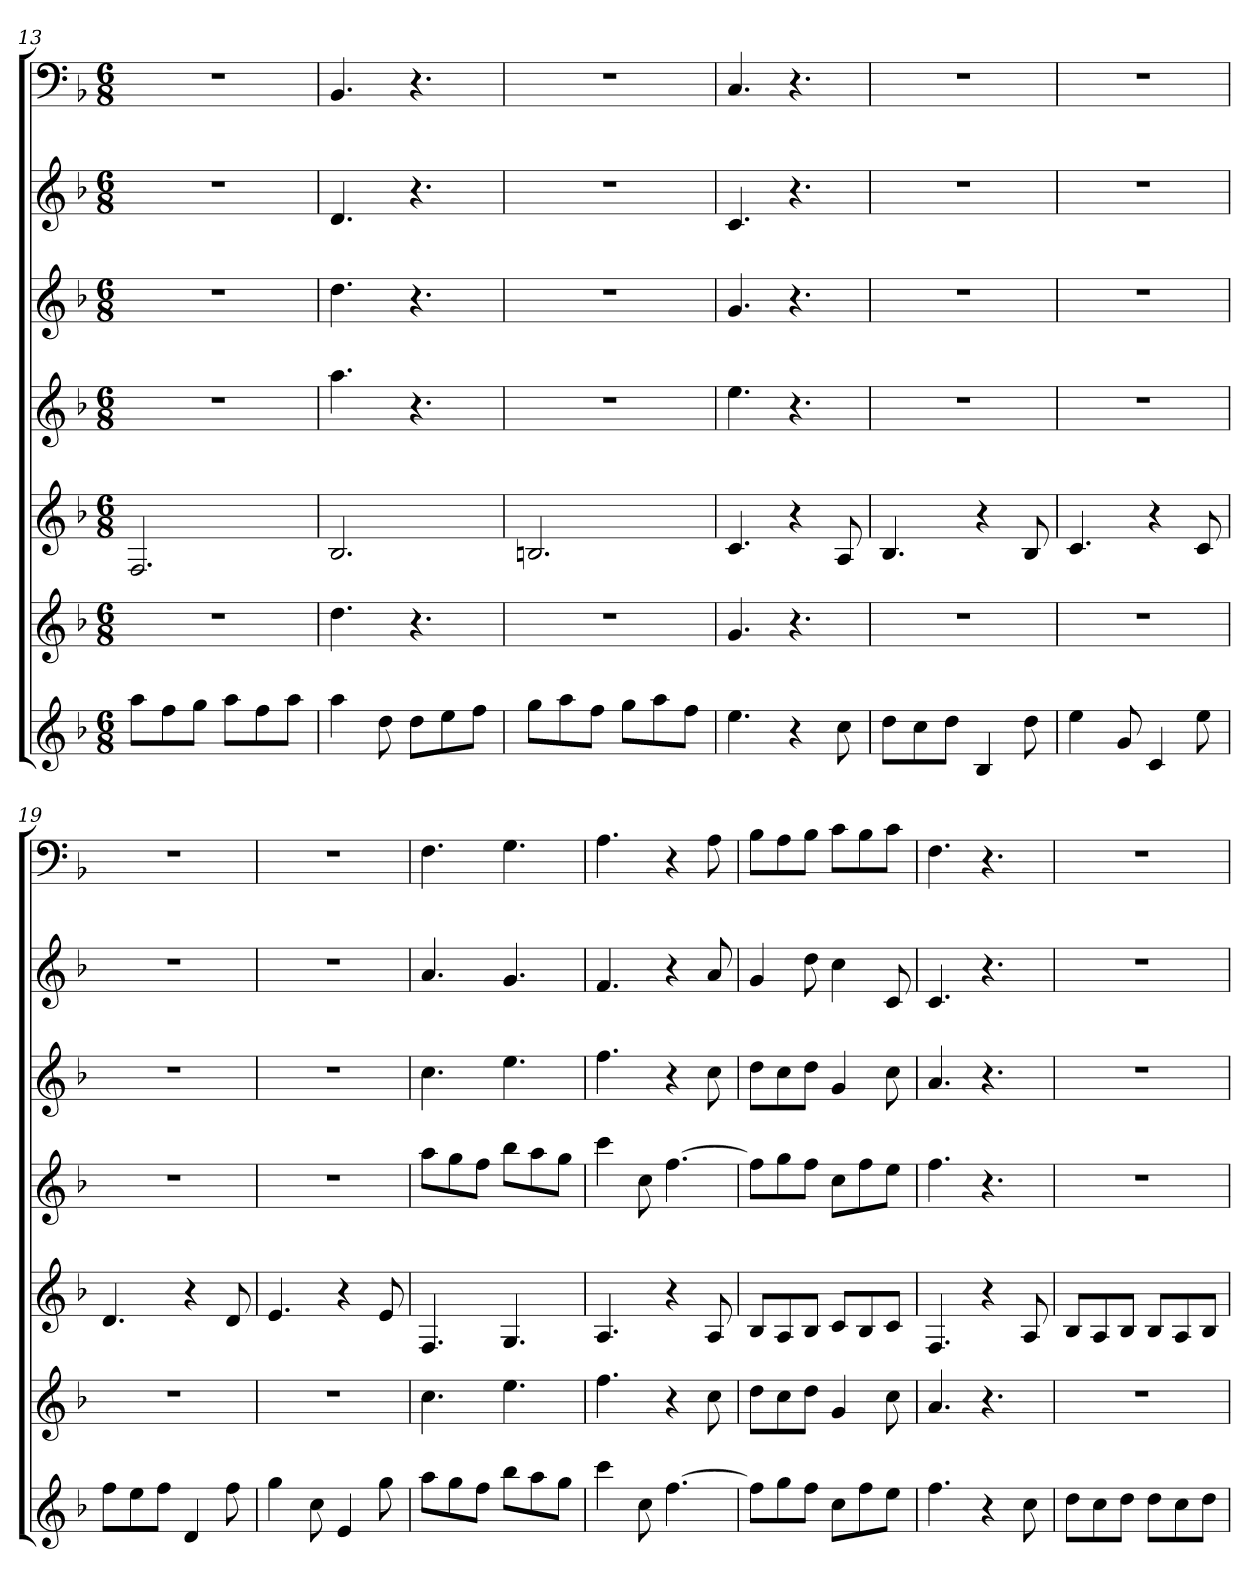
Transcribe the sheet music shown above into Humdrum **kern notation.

**kern	**kern	**kern	**kern	**kern	**kern	**kern
*part7	*part6	*part5	*part4	*part3	*part2	*part1
*staff7	*staff6	*staff5	*staff4	*staff3	*staff2	*staff1
*k[b-]	*k[b-]	*k[b-]	*k[b-]	*k[b-]	*k[b-]	*k[b-]
*F:	*F:	*F:	*F:	*F:	*F:	*F:
*M6/8	*M6/8	*M6/8	*M6/8	*M6/8	*M6/8	*M6/8
=13	=13	=13	=13	=13	=13	=13
8aaL	2.r	2.F	2.r	2.r	2.r	2.r
8ff	.	.	.	.	.	.
8ggJ	.	.	.	.	.	.
8aaL	.	.	.	.	.	.
8ff	.	.	.	.	.	.
8aaJ	.	.	.	.	.	.
=14	=14	=14	=14	=14	=14	=14
4aa	4.dd	2.B-	4.aa	4.dd	4.d	4.BB-
8dd	.	.	.	.	.	.
8ddL	4.r	.	4.r	4.r	4.r	4.r
8ee	.	.	.	.	.	.
8ffJ	.	.	.	.	.	.
=15	=15	=15	=15	=15	=15	=15
8ggL	2.r	2.Bn	2.r	2.r	2.r	2.r
8aa	.	.	.	.	.	.
8ffJ	.	.	.	.	.	.
8ggL	.	.	.	.	.	.
8aa	.	.	.	.	.	.
8ffJ	.	.	.	.	.	.
=16	=16	=16	=16	=16	=16	=16
4.ee	4.g	4.c	4.ee	4.g	4.c	4.C
4r	4.r	4r	4.r	4.r	4.r	4.r
8cc	.	8A	.	.	.	.
=17	=17	=17	=17	=17	=17	=17
8ddL	2.r	4.B-	2.r	2.r	2.r	2.r
8cc	.	.	.	.	.	.
8ddJ	.	.	.	.	.	.
4B-	.	4r	.	.	.	.
8dd	.	8B-	.	.	.	.
=18	=18	=18	=18	=18	=18	=18
4ee	2.r	4.c	2.r	2.r	2.r	2.r
8g	.	.	.	.	.	.
4c	.	4r	.	.	.	.
8ee	.	8c	.	.	.	.
=19	=19	=19	=19	=19	=19	=19
8ffL	2.r	4.d	2.r	2.r	2.r	2.r
8ee	.	.	.	.	.	.
8ffJ	.	.	.	.	.	.
4d	.	4r	.	.	.	.
8ff	.	8d	.	.	.	.
=20	=20	=20	=20	=20	=20	=20
4gg	2.r	4.e	2.r	2.r	2.r	2.r
8cc	.	.	.	.	.	.
4e	.	4r	.	.	.	.
8gg	.	8e	.	.	.	.
=21	=21	=21	=21	=21	=21	=21
8aaL	4.cc	4.F	8aaL	4.cc	4.a	4.F
8gg	.	.	8gg	.	.	.
8ffJ	.	.	8ffJ	.	.	.
8bb-L	4.ee	4.G	8bb-L	4.ee	4.g	4.G
8aa	.	.	8aa	.	.	.
8ggJ	.	.	8ggJ	.	.	.
=22	=22	=22	=22	=22	=22	=22
4ccc	4.ff	4.A	4ccc	4.ff	4.f	4.A
8cc	.	.	8cc	.	.	.
[4.ff	4r	4r	[4.ff	4r	4r	4r
.	8cc	8A	.	8cc	8a	8A
=23	=23	=23	=23	=23	=23	=23
8ffL]	8ddL	8B-L	8ffL]	8ddL	4g	8B-L
8gg	8cc	8A	8gg	8cc	.	8A
8ffJ	8ddJ	8B-J	8ffJ	8ddJ	8dd	8B-J
8ccL	4g	8cL	8ccL	4g	4cc	8cL
8ff	.	8B-	8ff	.	.	8B-
8eeJ	8cc	8cJ	8eeJ	8cc	8c	8cJ
=24	=24	=24	=24	=24	=24	=24
4.ff	4.a	4.F	4.ff	4.a	4.c	4.F
4r	4.r	4r	4.r	4.r	4.r	4.r
8cc	.	8A	.	.	.	.
=25	=25	=25	=25	=25	=25	=25
8ddL	2.r	8B-L	2.r	2.r	2.r	2.r
8cc	.	8A	.	.	.	.
8ddJ	.	8B-J	.	.	.	.
8ddL	.	8B-L	.	.	.	.
8cc	.	8A	.	.	.	.
8ddJ	.	8B-J	.	.	.	.
=	=	=	=	=	=	=
*-	*-	*-	*-	*-	*-	*-
